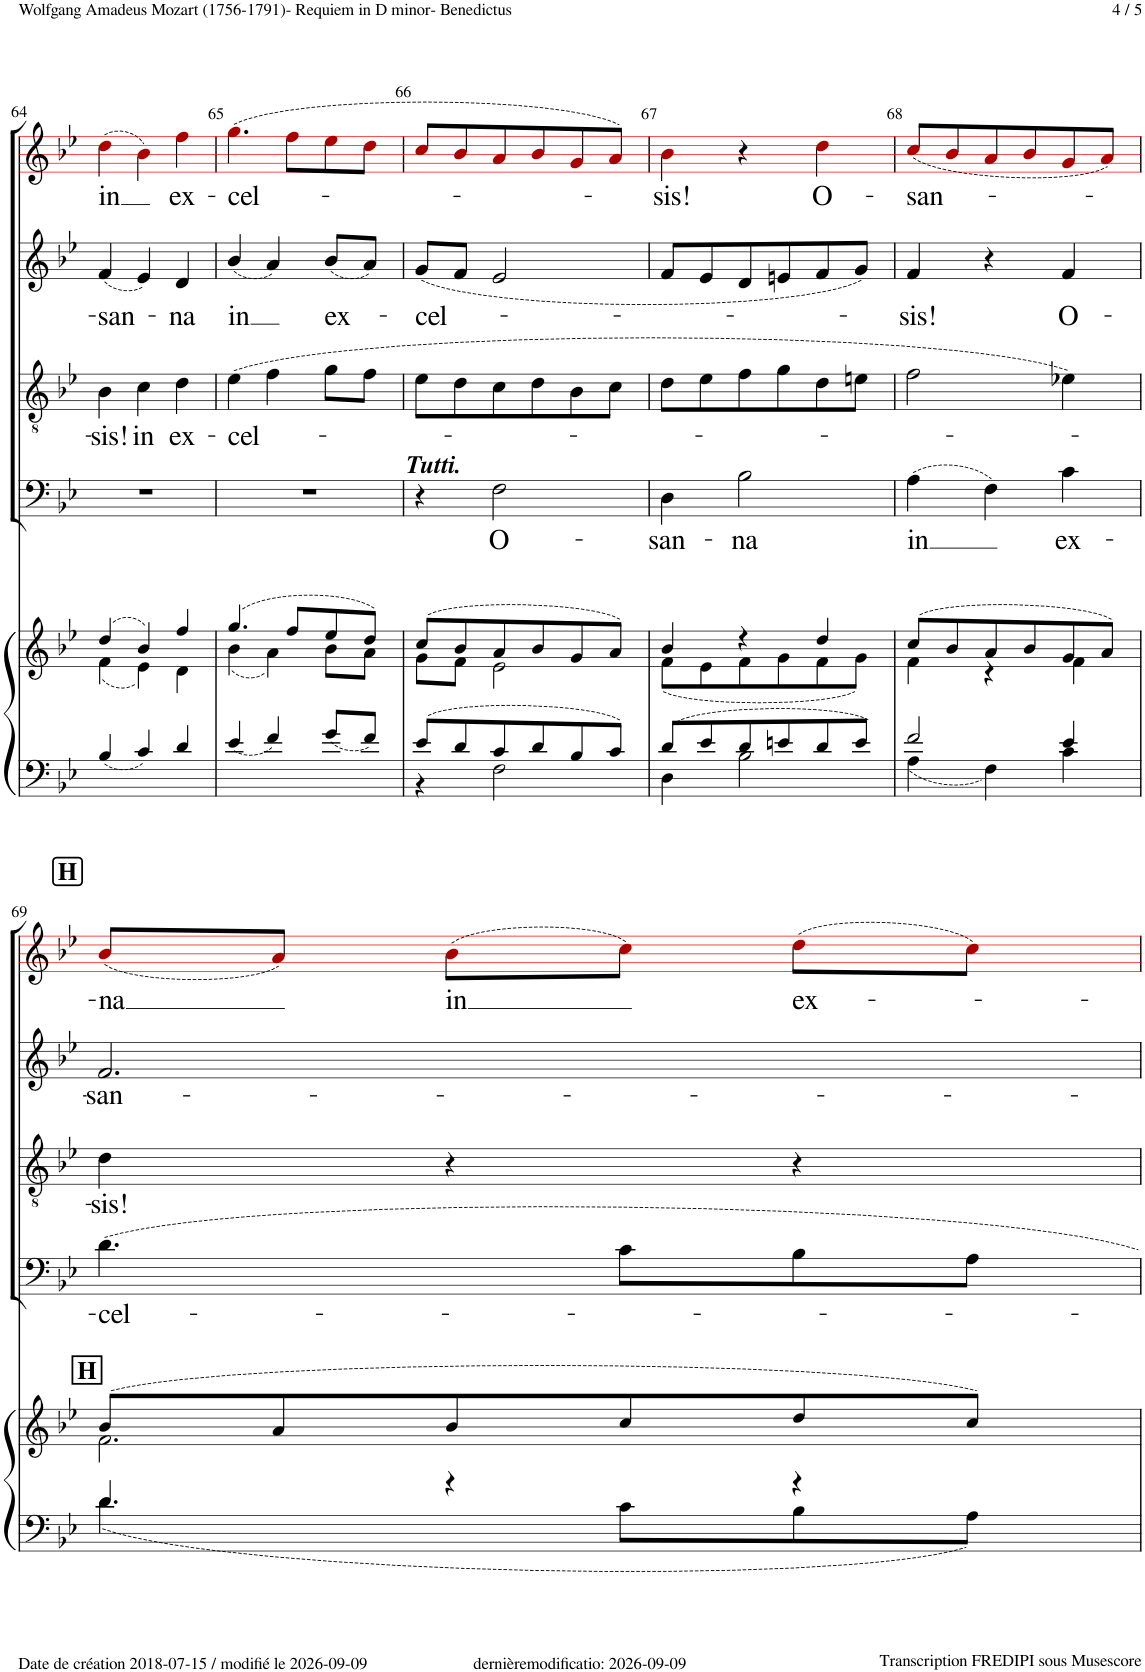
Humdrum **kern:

**kern	**kern	**kern	**text	**kern	**text	**kern	**text	**kern	**text
*part5	*part5	*part4	*part4	*part3	*part3	*part2	*part2	*part1	*part1
*staff6	*staff5	*staff4	*staff4	*staff3	*staff3	*staff2	*staff2	*staff1	*staff1
*I"Piano	*	*I"Bass	*	*I"Tenor	*	*I"Alto	*	*I"Soprano	*
*I'Pno	*	*	*	*	*	*	*	*	*
!!LO:PB:g=z
*clefF4	*clefG2	*clefF4	*	*clefGv2	*	*clefG2	*	*clefG2	*
*	*	*	*	*	*	*	*	*ITrd1c2	*
*k[b-e-]	*k[b-e-]	*k[b-e-]	*	*k[b-e-]	*	*k[b-e-]	*	*k[b-e-]	*
*M3/4	*M3/4	*M3/4	*	*M3/4	*	*M3/4	*	*M3/4	*
=64	=64	=64	=64	=64	=64	=64	=64	=64	=64
*	*^	*	*	*	*	*	*	*	*
!	!	!	!	!	!	!LO:LY:b	!	!LO:LY:b	!	!LO:LY:b
4B-/	(4dd/	(4f\	2.r	.	4B-'~!\	-sis!	(4f!/	-san-	(4dd!i\	in
!	!	!	!	!	!	!LO:LY:b	!	!	!	!
4c/	4b-/)	4e-\)	.	.	4c!\	in	4e-!/)	.	4b-!i\)	.
!	!	!	!	!	!	!LO:LY:b	!	!LO:LY:b	!	!LO:LY:b
4d/	4ff/	4d\	.	.	4d!\	ex-	4d!/	-na	4ff!i\	ex-
=65	=65	=65	=65	=65	=65	=65	=65	=65	=65	=65
!	!	!	!	!	!	!LO:LY:b	!	!LO:LY:b	!	!LO:LY:b
4e-/	(4.gg/	(4b-\	2.r	.	(4e-!\	-cel-	(4b-!/	in	(4.gg!i\	-cel-
4f/	.	4a\)	.	.	4f!\	.	4a!/)	.	.	.
.	8ff/L	.	.	.	.	.	.	.	8ff!i\L	.
!	!	!	!	!	!	!	!	!LO:LY:b	!	!
8g/L	8ee-/	8b-\L	.	.	8g!\L	.	(8b-!/L	ex-	8ee-!i\	.
8f/J	8dd/J)	8a\J	.	.	8f!\J	.	8a!/J)	.	8dd!i\J	.
=66	=66	=66	=66	=66	=66	=66	=66	=66	=66	=66
*^	*	*	*	*	*	*	*	*	*	*
!	!	!	!	!	!	!	!	!	!LO:LY:b	!	!
8e-/L	4r	(8cc/L	8g\L	4r	.	8e-!\L	.	(8g!/L	-cel-	8cc!i/L	.
8d/	.	8b-/	8f\J	.	.	8d!\	.	8f!/J	.	8b-!i/	.
!	!	!	!	!LO:TX:a:Bi:t=Tutti.	!	!	!	!	!	!	!
!	!	!	!	!	!LO:LY:b	!	!	!	!	!	!
8c/	2F\	8a/	2e-\	2F!\	O-	8c!\	.	2e-!/	.	8a!i/	.
8d/	.	8b-/	.	.	.	8d!\	.	.	.	8b-!i/	.
8B-/	.	8g/	.	.	.	8B-!\	.	.	.	8g!i/	.
8c/J	.	8a/J)	.	.	.	8c!\J	.	.	.	8a!i/J)	.
=67	=67	=67	=67	=67	=67	=67	=67	=67	=67	=67	=67
!	!	!	!	!	!LO:LY:b	!	!	!	!	!	!LO:LY:b
8d/L	4D\	4b-/	(8f\L	4D!\	-san-	8d!\L	.	8f!/L	.	4b-!i\	-sis!
8e-/	.	.	8e-\	.	.	8e-!\	.	8e-!/	.	.	.
!	!	!	!	!	!LO:LY:b	!	!	!	!	!	!
8d/	2B-\	4r	8f\	2B-!\	-na	8f!\	.	8d!/	.	4r	.
8en/	.	.	8g\	.	.	8g!\	.	8en!/	.	.	.
!	!	!	!	!	!	!	!	!	!	!	!LO:LY:b
8d/	.	4dd/	8f\	.	.	8d!\	.	8f!/	.	4dd!i\	O-
8e/J	.	.	8g\J)	.	.	8en!\J	.	8g!/J)	.	.	.
=68	=68	=68	=68	=68	=68	=68	=68	=68	=68	=68	=68
!	!	!	!	!	!LO:LY:b	!	!	!	!LO:LY:b	!	!LO:LY:b
2f/	4A\	(8cc/L	4f\	(4A!\	in	2f!\	.	4f!/	-sis!	(8cc!i/L	-san-
.	.	8b-/	.	.	.	.	.	.	.	8b-!i/	.
.	4F\	8a/	4r	4F!\)	.	.	.	4r	.	8a!i/	.
.	.	8b-/	.	.	.	.	.	.	.	8b-!i/	.
!	!	!	!	!	!LO:LY:b	!	!	!	!LO:LY:b	!	!
4e-/	4c\	8g/	4f\	4c!\	ex-	4e-X!\)	.	4f!/	O-	8g!i/	.
.	.	8a/J)	.	.	.	.	.	.	.	8a!i/J)	.
!!LO:LB:g=z
!!LO:REH:place=s1:a:B:cj:fs=14:t=H
=69	=69	=69	=69	=69	=69	=69	=69	=69	=69	=69	=69
!	!	!LO:TX:a:B:t=H	!	!	!	!	!	!	!	!	!
!	!LO:N:head=solid	!	!	!	!LO:LY:b	!	!LO:LY:b	!	!LO:LY:b	!	!LO:LY:b
4d/	4.d\	(8b-/L	2.f\	4.d!\	-cel-	4d!\	-sis!	2.f!/	-san-	(8b-!i/L	-na
.	.	8a/	.	.	.	.	.	.	.	8a!i/J)	.
!	!	!	!	!	!	!	!	!	!	!	!LO:LY:b
4r	.	8b-/	.	.	.	4r	.	.	.	(8b-!i\L	in
.	8c\L	8cc/	.	8c!\L	.	.	.	.	.	8cc!i\J)	.
!	!	!	!	!	!	!	!	!	!	!	!LO:LY:b
4r	8B-\	8dd/	.	8B-!\	.	4r	.	.	.	(8dd!i\L	ex-
.	8A\J	8cc/J)	.	8A!\J	.	.	.	.	.	8cc!i\J)	.
*v	*v	*	*	*	*	*	*	*	*	*	*
*	*v	*v	*	*	*	*	*	*	*	*
=	=	=	=	=	=	=	=	=	=
*-	*-	*-	*-	*-	*-	*-	*-	*-	*-
